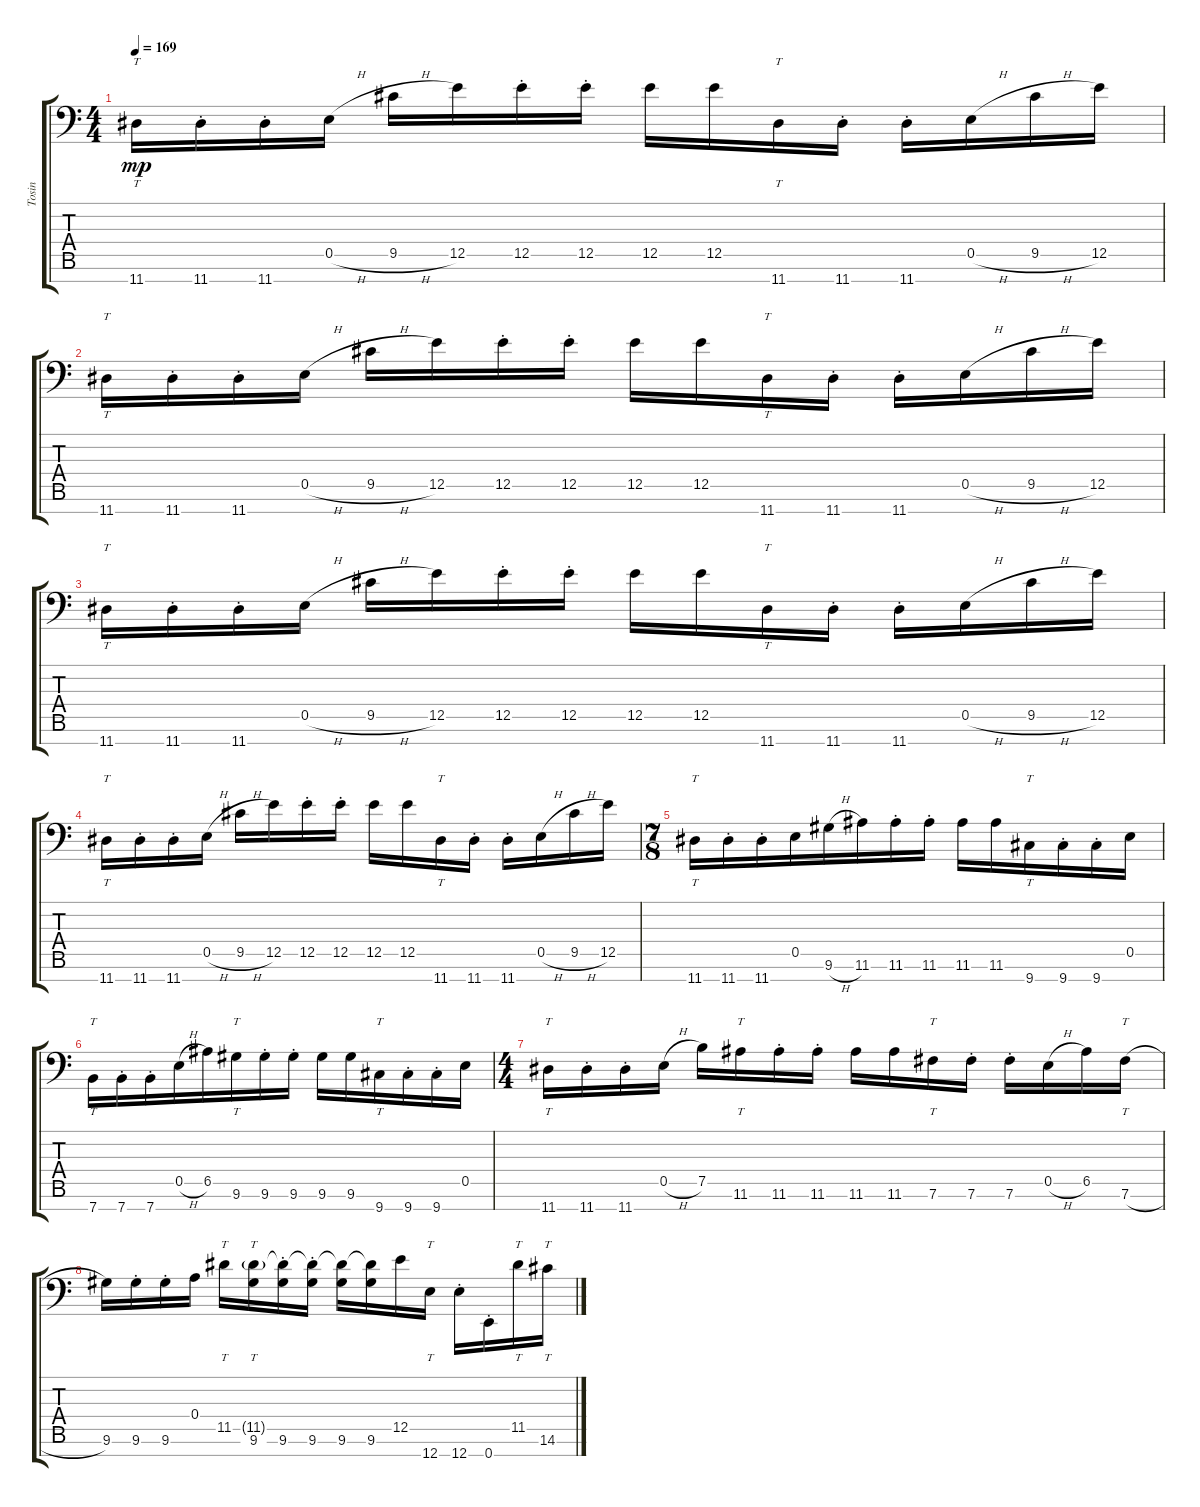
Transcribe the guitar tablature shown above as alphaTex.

\track ("Tosin" "Tosin") {instrument distortionguitar}
\staff {score tabs}
\tuning (B3 G3 D3 A2 E2 B1 E1) {hide}
\ts (4 4)
\tempo 169
\clef f4
\ks c
11.7.16{tt dy mp} 11.7{st}.16 11.7{st}.16 0.5{h}.16 9.5{h}.16 12.5.16 12.5{st}.16 12.5{st}.16 12.5.16 12.5.16 11.7.16{tt} 11.7{st}.16 11.7{st}.16 0.5{h}.16 9.5{h}.16 12.5.16 |
11.7.16{tt} 11.7{st}.16 11.7{st}.16 0.5{h}.16 9.5{h}.16 12.5.16 12.5{st}.16 12.5{st}.16 12.5.16 12.5.16 11.7.16{tt} 11.7{st}.16 11.7{st}.16 0.5{h}.16 9.5{h}.16 12.5.16 |
11.7.16{tt} 11.7{st}.16 11.7{st}.16 0.5{h}.16 9.5{h}.16 12.5.16 12.5{st}.16 12.5{st}.16 12.5.16 12.5.16 11.7.16{tt} 11.7{st}.16 11.7{st}.16 0.5{h}.16 9.5{h}.16 12.5.16 |
11.7.16{tt} 11.7{st}.16 11.7{st}.16 0.5{h}.16 9.5{h}.16 12.5.16 12.5{st}.16 12.5{st}.16 12.5.16 12.5.16 11.7.16{tt} 11.7{st}.16 11.7{st}.16 0.5{h}.16 9.5{h}.16 12.5.16 |
\ts (7 8)
11.7.16{tt} 11.7{st}.16 11.7{st}.16 0.5.16 9.6{h}.16 11.6.16 11.6{st}.16 11.6{st}.16 11.6.16 11.6.16 9.7.16{tt} 9.7{st}.16 9.7{st}.16 0.5.16 |
7.7.16{tt} 7.7{st}.16 7.7{st}.16 0.5{h}.16 6.5.16 9.6.16{tt} 9.6{st}.16 9.6{st}.16 9.6.16 9.6.16 9.7.16{tt} 9.7{st}.16 9.7{st}.16 0.5.16 |
\ts (4 4)
11.7.16{tt} 11.7{st}.16 11.7{st}.16 0.5{h}.16 7.5.16 11.6.16{tt} 11.6{st}.16 11.6{st}.16 11.6.16 11.6.16 7.6.16{tt} 7.6{st}.16 7.6{st}.16 0.5{h}.16 6.5.16 7.6{h}.16{tt} |
9.6.16 9.6{st}.16 9.6{st}.16 0.4.16 11.5.16{tt} (11.5{g} 9.6).16{tt} (11.5{t} 9.6{st}).16 (11.5{t} 9.6{st}).16 (11.5{t} 9.6).16 (11.5{t} 9.6).16 12.5.16 12.7.16{tt} 12.7{st}.16 0.7{st}.16 11.5.16{tt} 14.6.16{tt}
